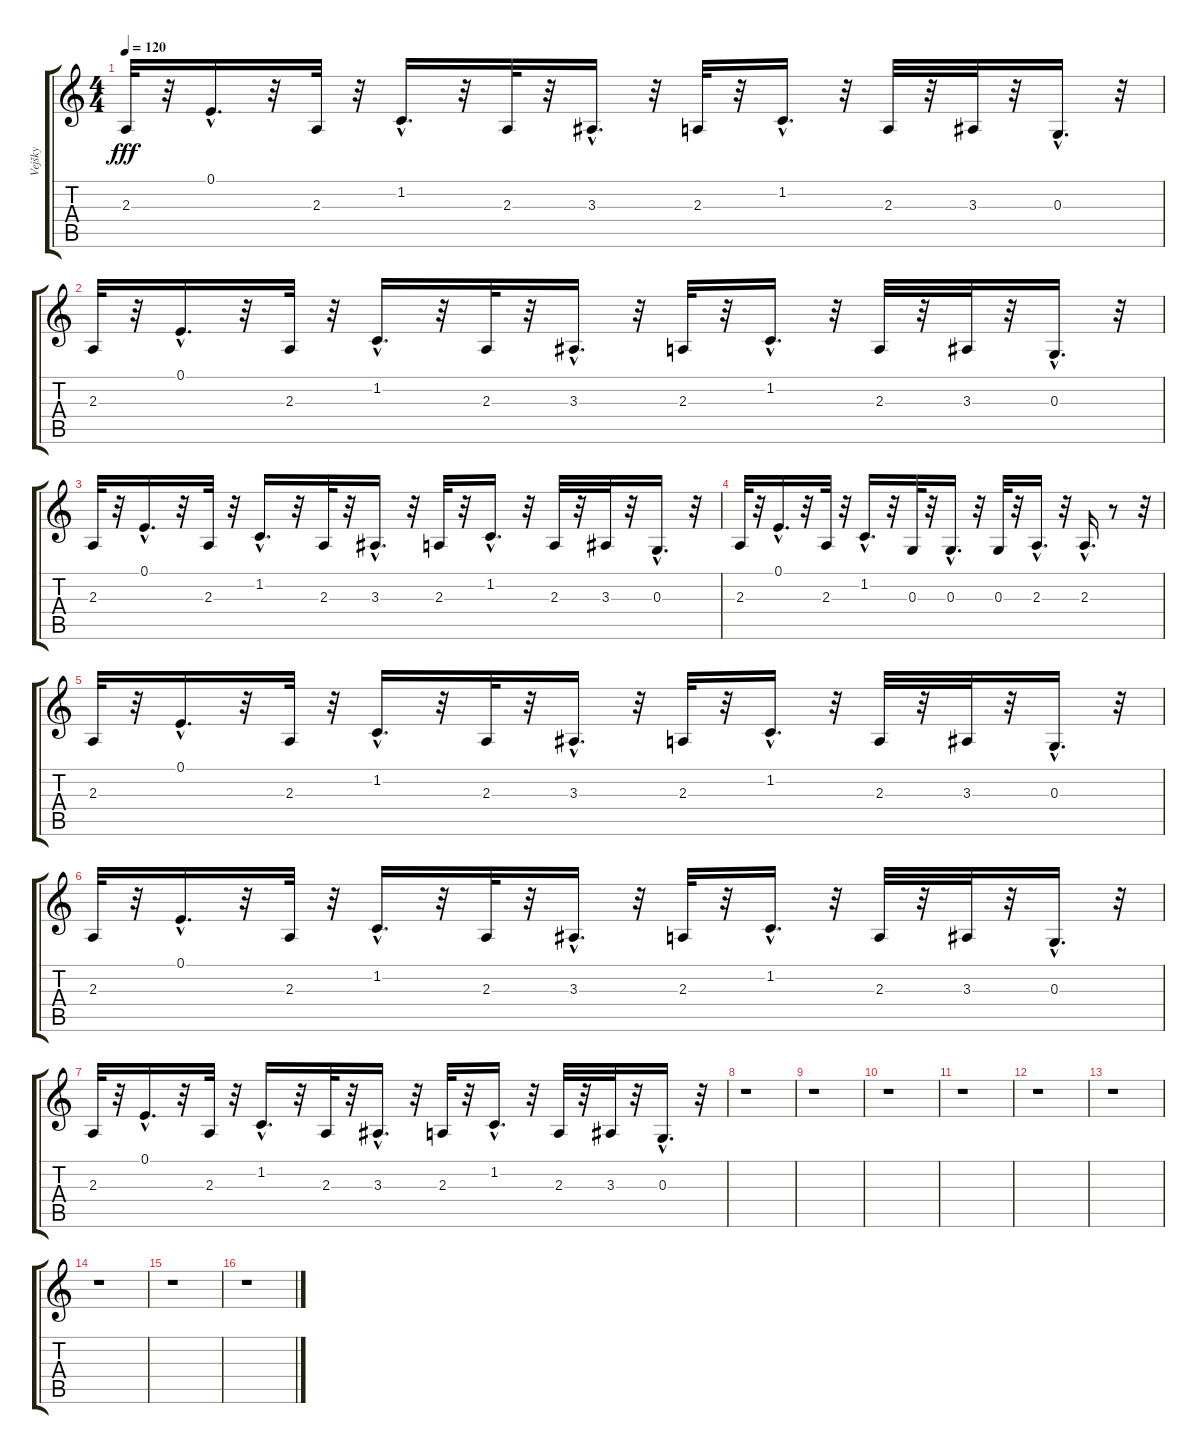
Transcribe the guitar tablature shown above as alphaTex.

\track ("Vejšky" "Vejšky") {instrument lead2sawtooth}
\staff {score tabs}
\tuning (E4 B3 G3 D3 A2 E2) {hide}
\ts (4 4)
\tempo 120
\clef g2
\ks c
2.3.32{dy fff} r.32 0.1{hac}.16{d} r.32 2.3.32 r.32 1.2{hac}.16{d} r.32 2.3.32 r.32 3.3{hac}.16{d} r.32 2.3.32 r.32 1.2{hac}.16{d} r.32 2.3.32 r.32 3.3.32 r.32 0.3{hac}.16{d} r.32 |
2.3.32 r.32 0.1{hac}.16{d} r.32 2.3.32 r.32 1.2{hac}.16{d} r.32 2.3.32 r.32 3.3{hac}.16{d} r.32 2.3.32 r.32 1.2{hac}.16{d} r.32 2.3.32 r.32 3.3.32 r.32 0.3{hac}.16{d} r.32 |
2.3.32 r.32 0.1{hac}.16{d} r.32 2.3.32 r.32 1.2{hac}.16{d} r.32 2.3.32 r.32 3.3{hac}.16{d} r.32 2.3.32 r.32 1.2{hac}.16{d} r.32 2.3.32 r.32 3.3.32 r.32 0.3{hac}.16{d} r.32 |
2.3.32 r.32 0.1{hac}.16{d} r.32 2.3.32 r.32 1.2{hac}.16{d} r.32 0.3.32 r.32 0.3{hac}.16{d} r.32 0.3.32 r.32 2.3{hac}.16{d} r.32 2.3{hac}.16{d} r.8 r.32 |
2.3.32 r.32 0.1{hac}.16{d} r.32 2.3.32 r.32 1.2{hac}.16{d} r.32 2.3.32 r.32 3.3{hac}.16{d} r.32 2.3.32 r.32 1.2{hac}.16{d} r.32 2.3.32 r.32 3.3.32 r.32 0.3{hac}.16{d} r.32 |
2.3.32 r.32 0.1{hac}.16{d} r.32 2.3.32 r.32 1.2{hac}.16{d} r.32 2.3.32 r.32 3.3{hac}.16{d} r.32 2.3.32 r.32 1.2{hac}.16{d} r.32 2.3.32 r.32 3.3.32 r.32 0.3{hac}.16{d} r.32 |
2.3.32 r.32 0.1{hac}.16{d} r.32 2.3.32 r.32 1.2{hac}.16{d} r.32 2.3.32 r.32 3.3{hac}.16{d} r.32 2.3.32 r.32 1.2{hac}.16{d} r.32 2.3.32 r.32 3.3.32 r.32 0.3{hac}.16{d} r.32 |
r.1 |
r.1 |
r.1 |
r.1 |
r.1 |
r.1 |
r.1 |
r.1 |
r.1
